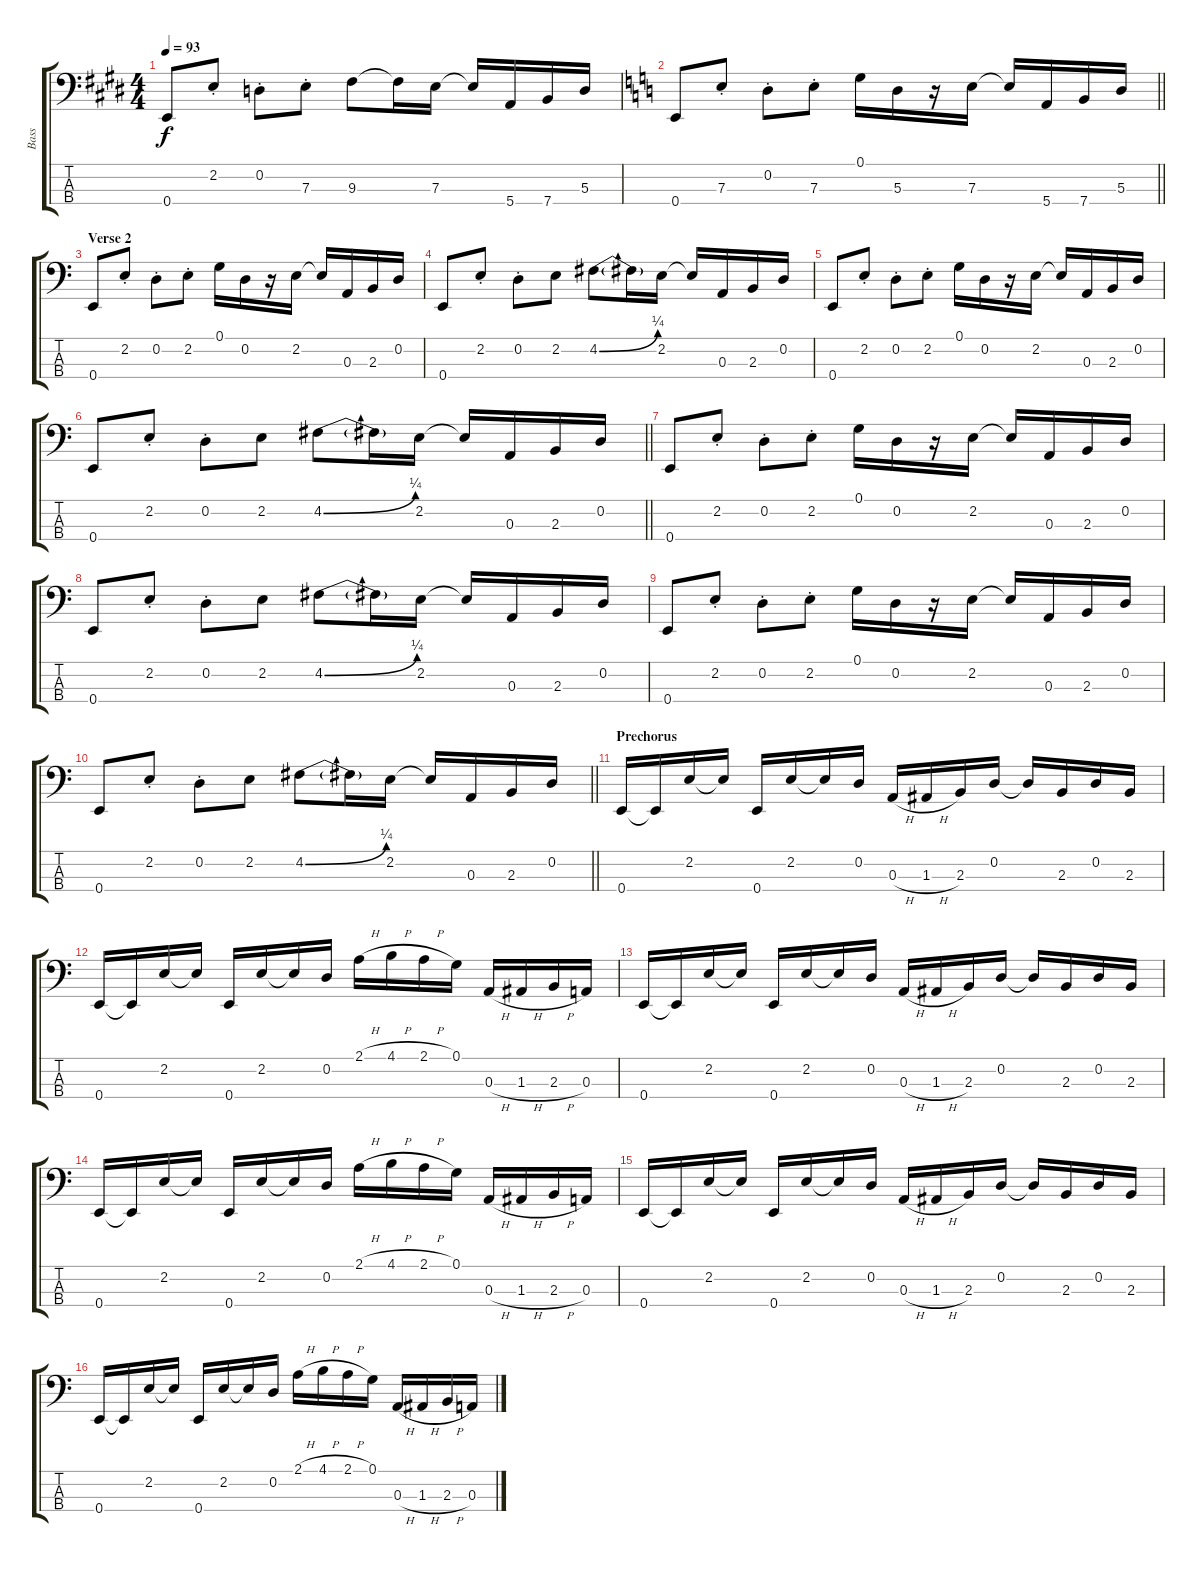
\track ("Bass" "Bass") {instrument electricbassfinger}
\staff {score tabs}
\tuning (G2 D2 A1 E1) {hide}
\ts (4 4)
\tempo 93
\clef f4
\ks e
0.4.8{dy f} 2.2{st}.8 0.2{st}.8 7.3{st}.8 9.3.8 9.3{t}.16 7.3.16 7.3{t}.16 5.4.16 7.4.16 5.3.16 |
\barLineRight lightlight
\ks c
0.4.8 7.3{st}.8 0.2{st}.8 7.3{st}.8 0.1.16 5.3.16 r.16 7.3.16 7.3{t}.16 5.4.16 7.4.16 5.3.16 |
\section ("" "Verse 2")
0.4.8 2.2{st}.8 0.2{st}.8 2.2{st}.8 0.1.16 0.2.16 r.16 2.2.16 2.2{t}.16 0.3.16 2.3.16 0.2.16 |
0.4.8 2.2{st}.8 0.2{st}.8 2.2.8 4.2{be (bend 0 0 60 1)}.8 4.2{t}.16 2.2.16 2.2{t}.16 0.3.16 2.3.16 0.2.16 |
0.4.8 2.2{st}.8 0.2{st}.8 2.2{st}.8 0.1.16 0.2.16 r.16 2.2.16 2.2{t}.16 0.3.16 2.3.16 0.2.16 |
\barLineRight lightlight
0.4.8 2.2{st}.8 0.2{st}.8 2.2.8 4.2{be (bend 0 0 60 1)}.8 4.2{t}.16 2.2.16 2.2{t}.16 0.3.16 2.3.16 0.2.16 |
0.4.8 2.2{st}.8 0.2{st}.8 2.2{st}.8 0.1.16 0.2.16 r.16 2.2.16 2.2{t}.16 0.3.16 2.3.16 0.2.16 |
0.4.8 2.2{st}.8 0.2{st}.8 2.2.8 4.2{be (bend 0 0 60 1)}.8 4.2{t}.16 2.2.16 2.2{t}.16 0.3.16 2.3.16 0.2.16 |
0.4.8 2.2{st}.8 0.2{st}.8 2.2{st}.8 0.1.16 0.2.16 r.16 2.2.16 2.2{t}.16 0.3.16 2.3.16 0.2.16 |
\barLineRight lightlight
0.4.8 2.2{st}.8 0.2{st}.8 2.2.8 4.2{be (bend 0 0 60 1)}.8 4.2{t}.16 2.2.16 2.2{t}.16 0.3.16 2.3.16 0.2.16 |
\section ("" "Prechorus")
0.4.16 0.4{t}.16 2.2.16 2.2{t}.16 0.4.16 2.2.16 2.2{t}.16 0.2.16 0.3{h}.16 1.3{h}.16 2.3.16 0.2.16 0.2{t}.16 2.3.16 0.2.16 2.3.16 |
0.4.16 0.4{t}.16 2.2.16 2.2{t}.16 0.4.16 2.2.16 2.2{t}.16 0.2.16 2.1{h}.16 4.1{h}.16 2.1{h}.16 0.1.16 0.3{h}.16 1.3{h}.16 2.3{h}.16 0.3.16 |
0.4.16 0.4{t}.16 2.2.16 2.2{t}.16 0.4.16 2.2.16 2.2{t}.16 0.2.16 0.3{h}.16 1.3{h}.16 2.3.16 0.2.16 0.2{t}.16 2.3.16 0.2.16 2.3.16 |
0.4.16 0.4{t}.16 2.2.16 2.2{t}.16 0.4.16 2.2.16 2.2{t}.16 0.2.16 2.1{h}.16 4.1{h}.16 2.1{h}.16 0.1.16 0.3{h}.16 1.3{h}.16 2.3{h}.16 0.3.16 |
0.4.16 0.4{t}.16 2.2.16 2.2{t}.16 0.4.16 2.2.16 2.2{t}.16 0.2.16 0.3{h}.16 1.3{h}.16 2.3.16 0.2.16 0.2{t}.16 2.3.16 0.2.16 2.3.16 |
0.4.16 0.4{t}.16 2.2.16 2.2{t}.16 0.4.16 2.2.16 2.2{t}.16 0.2.16 2.1{h}.16 4.1{h}.16 2.1{h}.16 0.1.16 0.3{h}.16 1.3{h}.16 2.3{h}.16 0.3.16
